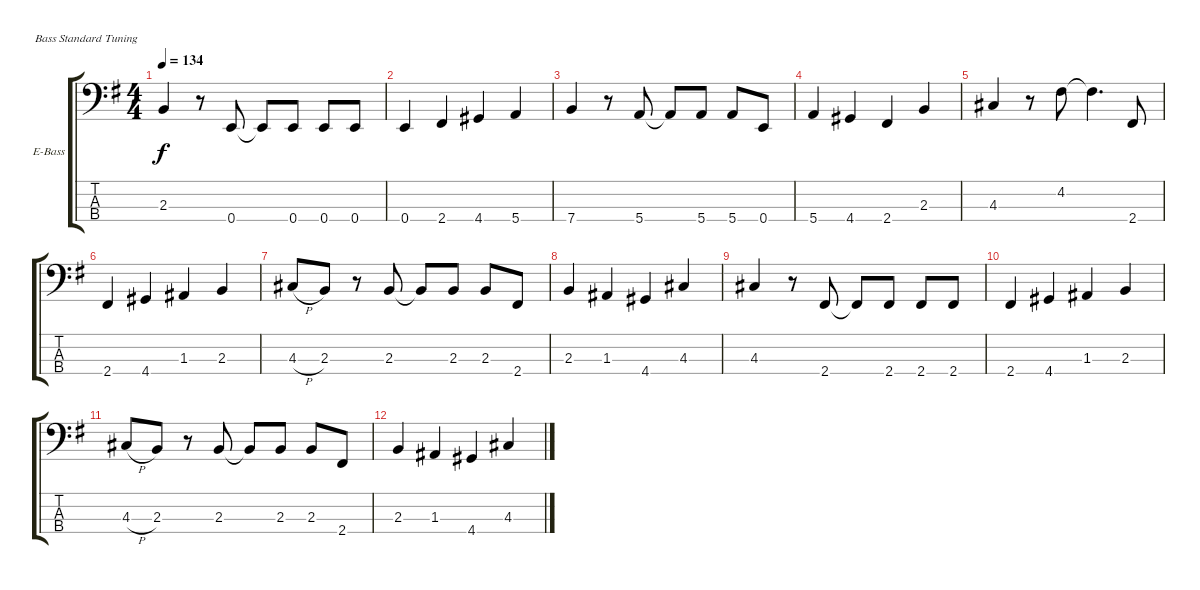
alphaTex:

\defaultSystemsLayout 4
\bracketExtendMode groupsimilarinstruments
\firstSystemTrackNameOrientation horizontal
\otherSystemsTrackNameOrientation horizontal
\track ("Juan Croucier" "E-Bass") {instrument electricbassfinger}
\staff {score tabs}
\tuning (G2 D2 A1 E1)
\ts (4 4)
\tempo 134
\clef f4
\ks g
2.3.4{dy f} r.8 0.4.8 0.4{t}.8 0.4.8 0.4.8 0.4.8 |
0.4.4 2.4.4 4.4.4 5.4.4 |
7.4.4 r.8 5.4.8 5.4{t}.8 5.4.8 5.4.8 0.4.8 |
5.4.4 4.4.4 2.4.4 2.3.4 |
4.3.4 r.8 4.2.8 4.2{t}.4{d} 2.4.8 |
2.4.4 4.4.4 1.3.4 2.3.4 |
4.3{h}.8 2.3.8 r.8 2.3.8 2.3{t}.8 2.3.8 2.3.8 2.4.8 |
2.3.4 1.3.4 4.4.4 4.3.4 |
4.3.4 r.8 2.4.8 2.4{t}.8 2.4.8 2.4.8 2.4.8 |
2.4.4 4.4.4 1.3.4 2.3.4 |
4.3{h}.8 2.3.8 r.8 2.3.8 2.3{t}.8 2.3.8 2.3.8 2.4.8 |
2.3.4 1.3.4 4.4.4 4.3.4
